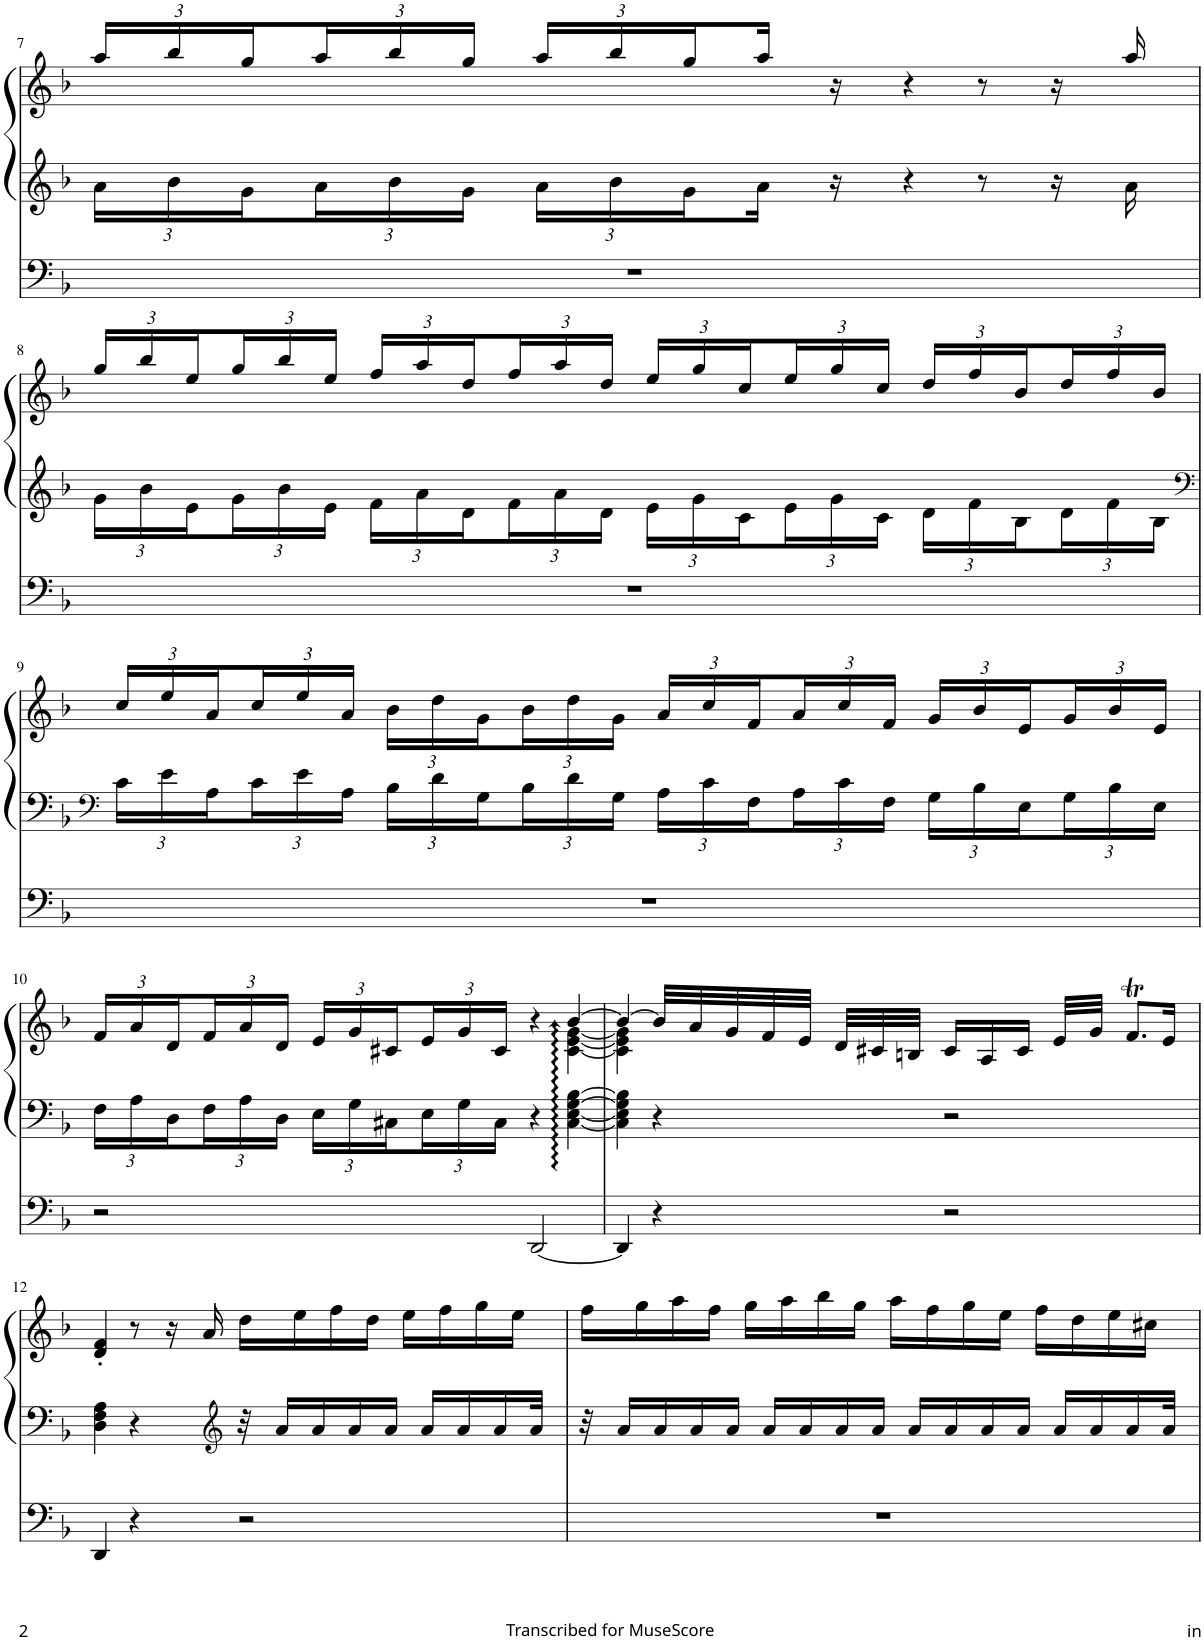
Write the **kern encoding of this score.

**kern	**kern	**kern
*part1	*part1	*part1
*staff3	*staff2	*staff1
*I"Man.	*	*
*I'Man.	*	*
!!LO:PB:g=z
*clefF4	*clefG2	*clefG2
*k[b-]	*k[b-]	*k[b-]
*M4/4	*M4/4	*M4/4
*	*Xbrackettup	*Xbrackettup
=7	=7	=7
1r	24a\LL	24aa/LL
.	24b-\	24bb-/
.	24g\	24gg/
.	24a\	24aa/
.	24b-\	24bb-/
.	24g\JJ	24gg/JJ
.	24a\LL	24aa/LL
.	24b-\	24bb-/
.	24g\	24gg/
.	16a\JJ	16aa/JJ
.	16r	16r
.	4r	4r
.	8r	8r
.	16r	16r
.	16a\	16aa/
!!LO:LB:g=z
=8	=8	=8
1r	24g\LL	24gg/LL
.	24b-\	24bb-/
.	24e\	24ee/
.	24g\	24gg/
.	24b-\	24bb-/
.	24e\JJ	24ee/JJ
.	24f\LL	24ff/LL
.	24a\	24aa/
.	24d\	24dd/
.	24f\	24ff/
.	24a\	24aa/
.	24d\JJ	24dd/JJ
.	24e\LL	24ee/LL
.	24g\	24gg/
.	24c\	24cc/
.	24e\	24ee/
.	24g\	24gg/
.	24c\JJ	24cc/JJ
.	24d\LL	24dd/LL
.	24f\	24ff/
.	24B-\	24b-/
.	24d\	24dd/
.	24f\	24ff/
.	24B-\JJ	24b-/JJ
!!LO:LB:g=z
=9	=9	=9
*	*clefF4	*
1r	24c\LL	24cc/LL
.	24e\	24ee/
.	24A\	24a/
.	24c\	24cc/
.	24e\	24ee/
.	24A\JJ	24a/JJ
.	24B-\LL	24b-\LL
.	24d\	24dd\
.	24G\	24g\
.	24B-\	24b-\
.	24d\	24dd\
.	24G\JJ	24g\JJ
.	24A\LL	24a/LL
.	24c\	24cc/
.	24F\	24f/
.	24A\	24a/
.	24c\	24cc/
.	24F\JJ	24f/JJ
.	24G\LL	24g/LL
.	24B-\	24b-/
.	24E\	24e/
.	24G\	24g/
.	24B-\	24b-/
.	24E\JJ	24e/JJ
!!LO:LB:g=z
=10	=10	=10
*	*	*^
2r	24F\LL	24f/LL	2.ryy
.	24A\	24a/	.
.	24D\	24d/	.
.	24F\	24f/	.
.	24A\	24a/	.
.	24D\JJ	24d/JJ	.
.	24E\LL	24e/LL	.
.	24G\	24g/	.
.	24C#X\	24c#X/	.
.	24E\	24e/	.
.	24G\	24g/	.
.	24C#\JJ	24c#/JJ	.
[2DD/	4r	4r	.
.	[4C#\ [4E\ [4G\ [4B-\	[4b-/	[4c#\ [4e\ [4g\
=11	=11	=11	=11
4DD/]	4C#\] 4E\] 4G\] 4B-\]	4b-/_	4c#\] 4e\] 4g\]
4r	4r	32b-/LLL]	2.ryy
.	.	32a/	.
.	.	32g/	.
.	.	32f/	.
.	.	32e/JJJ	.
.	.	32d/LLL	.
.	.	32c#X/	.
.	.	32Bn/JJJ	.
2r	2r	16c#/LL	.
.	.	16A/	.
.	.	16c#/JJ	.
.	.	32e/LLL	.
.	.	32g/JJJ	.
.	.	8.fT/L	.
.	.	16e/Jk	.
*	*	*v	*v
!!LO:LB:g=z
=12	=12	=12
4DD/	4D\ 4F\ 4A\	4d/' 4f/'
4r	4r	8r
.	.	16r
.	.	16a/
*	*clefG2	*
2r	32r	16dd\LL
.	16a/LL	.
.	.	16ee\
.	16a/	.
.	.	16ff\
.	16a/	.
.	.	16dd\JJ
.	16a/JJ	.
.	.	16ee\LL
.	16a/LL	.
.	.	16ff\
.	16a/	.
.	.	16gg\
.	16a/	.
.	.	16ee\JJ
.	32a/JJk	.
=13	=13	=13
1r	32r	16ff\LL
.	16a/LL	.
.	.	16gg\
.	16a/	.
.	.	16aa\
.	16a/	.
.	.	16ff\JJ
.	16a/JJ	.
.	.	16gg\LL
.	16a/LL	.
.	.	16aa\
.	16a/	.
.	.	16bb-\
.	16a/	.
.	.	16gg\JJ
.	16a/JJ	.
.	.	16aa\LL
.	16a/LL	.
.	.	16ff\
.	16a/	.
.	.	16gg\
.	16a/	.
.	.	16ee\JJ
.	16a/JJ	.
.	.	16ff\LL
.	16a/LL	.
.	.	16dd\
.	16a/	.
.	.	16ee\
.	16a/	.
.	.	16cc#X\JJ
.	32a/JJk	.
=	=	=
*-	*-	*-
